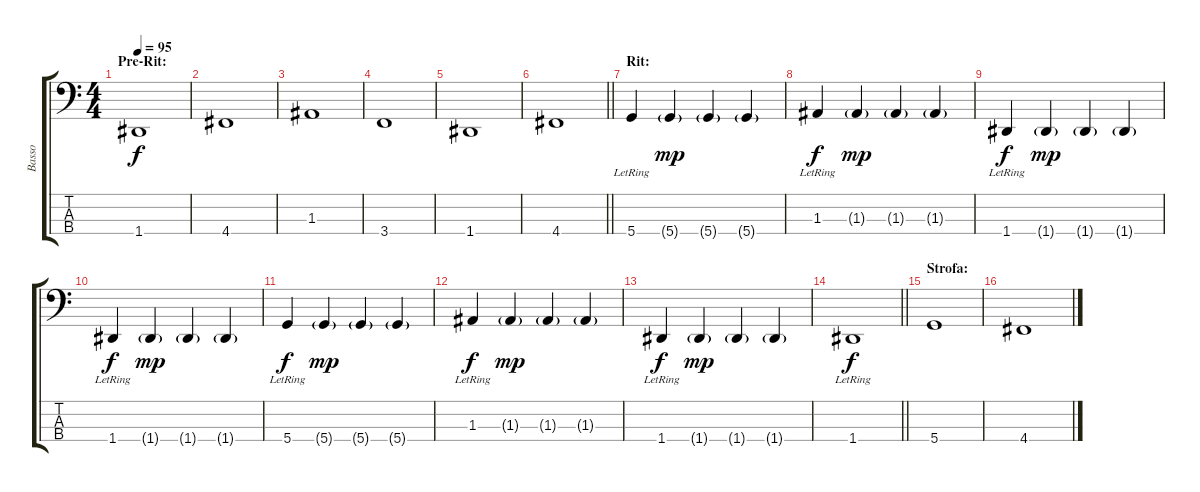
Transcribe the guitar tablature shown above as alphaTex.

\track ("Basso" "Basso") {instrument electricbasspick}
\staff {score tabs}
\tuning (G2 D2 A1 D1) {hide}
\ts (4 4)
\section ("" "Pre-Rit:")
\tempo 95
\clef f4
\ks c
1.4.1{dy f} |
4.4.1 |
1.3.1 |
3.4.1 |
1.4.1 |
\barLineRight lightlight
4.4.1 |
\section ("" "Rit:")
5.4{lr}.4 5.4{g}.4{dy mp} 5.4{g}.4 5.4{g}.4 |
1.3{lr}.4{dy f} 1.3{g}.4{dy mp} 1.3{g}.4 1.3{g}.4 |
1.4{lr}.4{dy f} 1.4{g}.4{dy mp} 1.4{g}.4 1.4{g}.4 |
1.4{lr}.4{dy f} 1.4{g}.4{dy mp} 1.4{g}.4 1.4{g}.4 |
5.4{lr}.4{dy f} 5.4{g}.4{dy mp} 5.4{g}.4 5.4{g}.4 |
1.3{lr}.4{dy f} 1.3{g}.4{dy mp} 1.3{g}.4 1.3{g}.4 |
1.4{lr}.4{dy f} 1.4{g}.4{dy mp} 1.4{g}.4 1.4{g}.4 |
\barLineRight lightlight
1.4{lr}.1{dy f} |
\section ("" "Strofa:")
5.4.1 |
4.4.1
